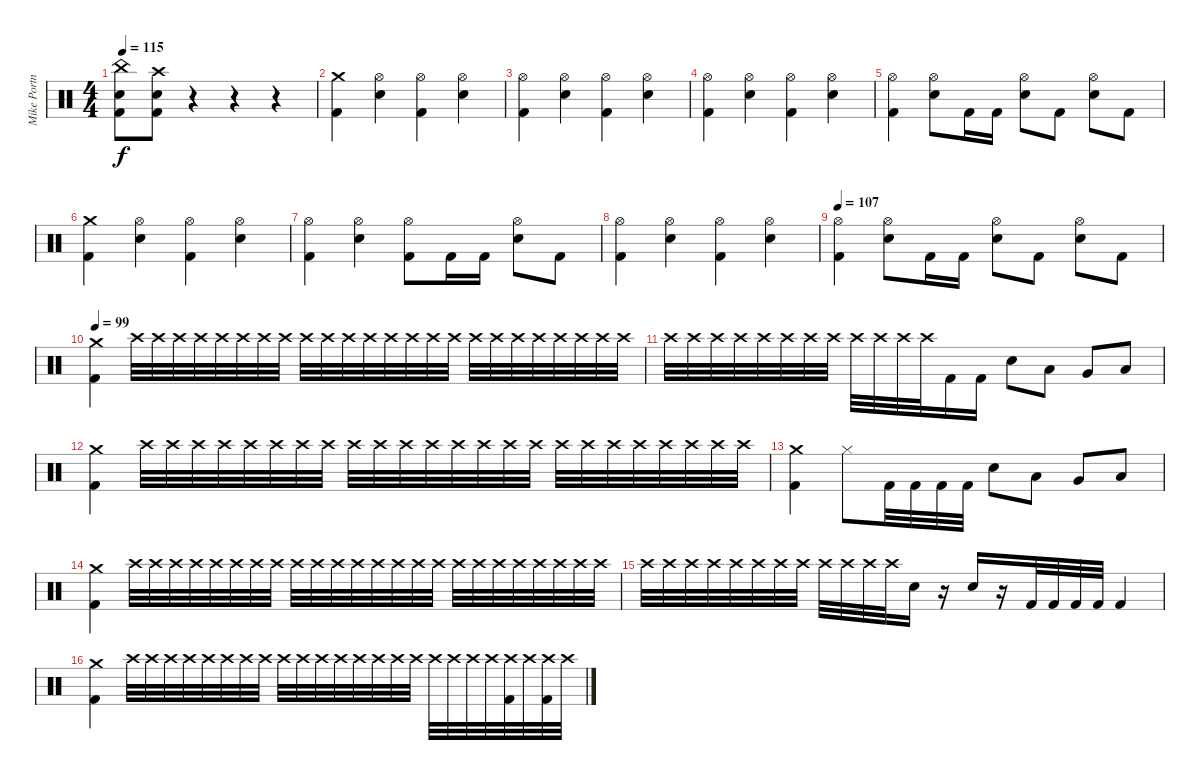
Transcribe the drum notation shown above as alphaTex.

\track ("Mike Portnoy" "Mike Portn") {instrument percussion}
\staff {score}
\articulation defaults
\ts (4 4)
\tempo 115
\clef neutral
\ks c
("China (hit)" "Snare (hit) 2" "Kick (hit) 2").8{dy f} ("Crash high (hit)" "Snare (hit) 2" "Kick (hit) 2").8 r.4 r.4 r.4 |
("Crash medium (hit)" "Kick (hit) 2").4 ("Hi-Hat (open)" "Snare (hit) 2").4 ("Hi-Hat (open)" "Kick (hit) 2").4 ("Hi-Hat (open)" "Snare (hit) 2").4 |
("Hi-Hat (open)" "Kick (hit) 2").4 ("Hi-Hat (open)" "Snare (hit) 2").4 ("Hi-Hat (open)" "Kick (hit) 2").4 ("Hi-Hat (open)" "Snare (hit) 2").4 |
("Hi-Hat (open)" "Kick (hit) 2").4 ("Hi-Hat (open)" "Snare (hit) 2").4 ("Hi-Hat (open)" "Kick (hit) 2").4 ("Hi-Hat (open)" "Snare (hit) 2").4 |
("Hi-Hat (open)" "Kick (hit) 2").4 ("Hi-Hat (open)" "Snare (hit) 2").8 "Kick (hit) 2".16 "Kick (hit) 2".16 ("Hi-Hat (open)" "Snare (hit) 2").8 "Kick (hit) 2".8 ("Hi-Hat (open)" "Snare (hit) 2").8 "Kick (hit) 2".8 |
("Crash medium (hit)" "Kick (hit) 2").4 ("Hi-Hat (open)" "Snare (hit) 2").4 ("Hi-Hat (open)" "Kick (hit) 2").4 ("Hi-Hat (open)" "Snare (hit) 2").4 |
("Hi-Hat (open)" "Kick (hit) 2").4 ("Hi-Hat (open)" "Snare (hit) 2").4 ("Hi-Hat (open)" "Kick (hit) 2").8 "Kick (hit) 2".16 "Kick (hit) 2".16 ("Hi-Hat (open)" "Snare (hit) 2").8 "Kick (hit) 2".8 |
("Hi-Hat (open)" "Kick (hit) 2").4 ("Hi-Hat (open)" "Snare (hit) 2").4 ("Hi-Hat (open)" "Kick (hit) 2").4 ("Hi-Hat (open)" "Snare (hit) 2").4 |
\tempo 107
("Hi-Hat (open)" "Kick (hit) 2").4 ("Hi-Hat (open)" "Snare (hit) 2").8 "Kick (hit) 2".16 "Kick (hit) 2".16 ("Hi-Hat (open)" "Snare (hit) 2").8 "Kick (hit) 2".8 ("Hi-Hat (open)" "Snare (hit) 2").8 "Kick (hit) 2".8 |
\tempo 99
("Crash medium (hit)" "Kick (hit) 2").4 "Crash high (hit)".32 "Crash high (hit)".32 "Crash high (hit)".32 "Crash high (hit)".32 "Crash high (hit)".32 "Crash high (hit)".32 "Crash high (hit)".32 "Crash high (hit)".32 "Crash high (hit)".32 "Crash high (hit)".32 "Crash high (hit)".32 "Crash high (hit)".32 "Crash high (hit)".32 "Crash high (hit)".32 "Crash high (hit)".32 "Crash high (hit)".32 "Crash high (hit)".32 "Crash high (hit)".32 "Crash high (hit)".32 "Crash high (hit)".32 "Crash high (hit)".32 "Crash high (hit)".32 "Crash high (hit)".32 "Crash high (hit)".32 |
"Crash high (hit)".32 "Crash high (hit)".32 "Crash high (hit)".32 "Crash high (hit)".32 "Crash high (hit)".32 "Crash high (hit)".32 "Crash high (hit)".32 "Crash high (hit)".32 "Crash high (hit)".32 "Crash high (hit)".32 "Crash high (hit)".32 "Crash high (hit)".32 "Kick (hit) 2".16 "Kick (hit) 2".16 "Snare (hit) 2".8 "Low Tom (hit)".8 "Very Low Tom (hit)".8 "Low Floor Tom (hit)".8 |
("Crash medium (hit)" "Kick (hit) 2").4 "Crash high (hit)".32 "Crash high (hit)".32 "Crash high (hit)".32 "Crash high (hit)".32 "Crash high (hit)".32 "Crash high (hit)".32 "Crash high (hit)".32 "Crash high (hit)".32 "Crash high (hit)".32 "Crash high (hit)".32 "Crash high (hit)".32 "Crash high (hit)".32 "Crash high (hit)".32 "Crash high (hit)".32 "Crash high (hit)".32 "Crash high (hit)".32 "Crash high (hit)".32 "Crash high (hit)".32 "Crash high (hit)".32 "Crash high (hit)".32 "Crash high (hit)".32 "Crash high (hit)".32 "Crash high (hit)".32 "Crash high (hit)".32 |
("Crash medium (hit)" "Kick (hit) 2").4 "Hi-Hat (closed)".8 "Kick (hit) 2".32 "Kick (hit) 2".32 "Kick (hit) 2".32 "Kick (hit) 2".32 "Snare (hit) 2".8 "Low Tom (hit)".8 "Very Low Tom (hit)".8 "Low Floor Tom (hit)".8 |
("Crash medium (hit)" "Kick (hit) 2").4 "Crash high (hit)".32 "Crash high (hit)".32 "Crash high (hit)".32 "Crash high (hit)".32 "Crash high (hit)".32 "Crash high (hit)".32 "Crash high (hit)".32 "Crash high (hit)".32 "Crash high (hit)".32 "Crash high (hit)".32 "Crash high (hit)".32 "Crash high (hit)".32 "Crash high (hit)".32 "Crash high (hit)".32 "Crash high (hit)".32 "Crash high (hit)".32 "Crash high (hit)".32 "Crash high (hit)".32 "Crash high (hit)".32 "Crash high (hit)".32 "Crash high (hit)".32 "Crash high (hit)".32 "Crash high (hit)".32 "Crash high (hit)".32 |
"Crash high (hit)".32 "Crash high (hit)".32 "Crash high (hit)".32 "Crash high (hit)".32 "Crash high (hit)".32 "Crash high (hit)".32 "Crash high (hit)".32 "Crash high (hit)".32 "Crash high (hit)".32 "Crash high (hit)".32 "Crash high (hit)".32 "Crash high (hit)".32 "Snare (hit) 2".16 r.16 "Snare (hit) 2".16 r.16 "Kick (hit) 2".32 "Kick (hit) 2".32 "Kick (hit) 2".32 "Kick (hit) 2".32 "Kick (hit) 2".4 |
("Crash medium (hit)" "Kick (hit) 2").4 "Crash high (hit)".32 "Crash high (hit)".32 "Crash high (hit)".32 "Crash high (hit)".32 "Crash high (hit)".32 "Crash high (hit)".32 "Crash high (hit)".32 "Crash high (hit)".32 "Crash high (hit)".32 "Crash high (hit)".32 "Crash high (hit)".32 "Crash high (hit)".32 "Crash high (hit)".32 "Crash high (hit)".32 "Crash high (hit)".32 "Crash high (hit)".32 "Crash high (hit)".32 "Crash high (hit)".32 "Crash high (hit)".32 "Crash high (hit)".32 ("Crash high (hit)" "Kick (hit) 2").32 "Crash high (hit)".32 ("Crash high (hit)" "Kick (hit) 2").32 "Crash high (hit)".32
